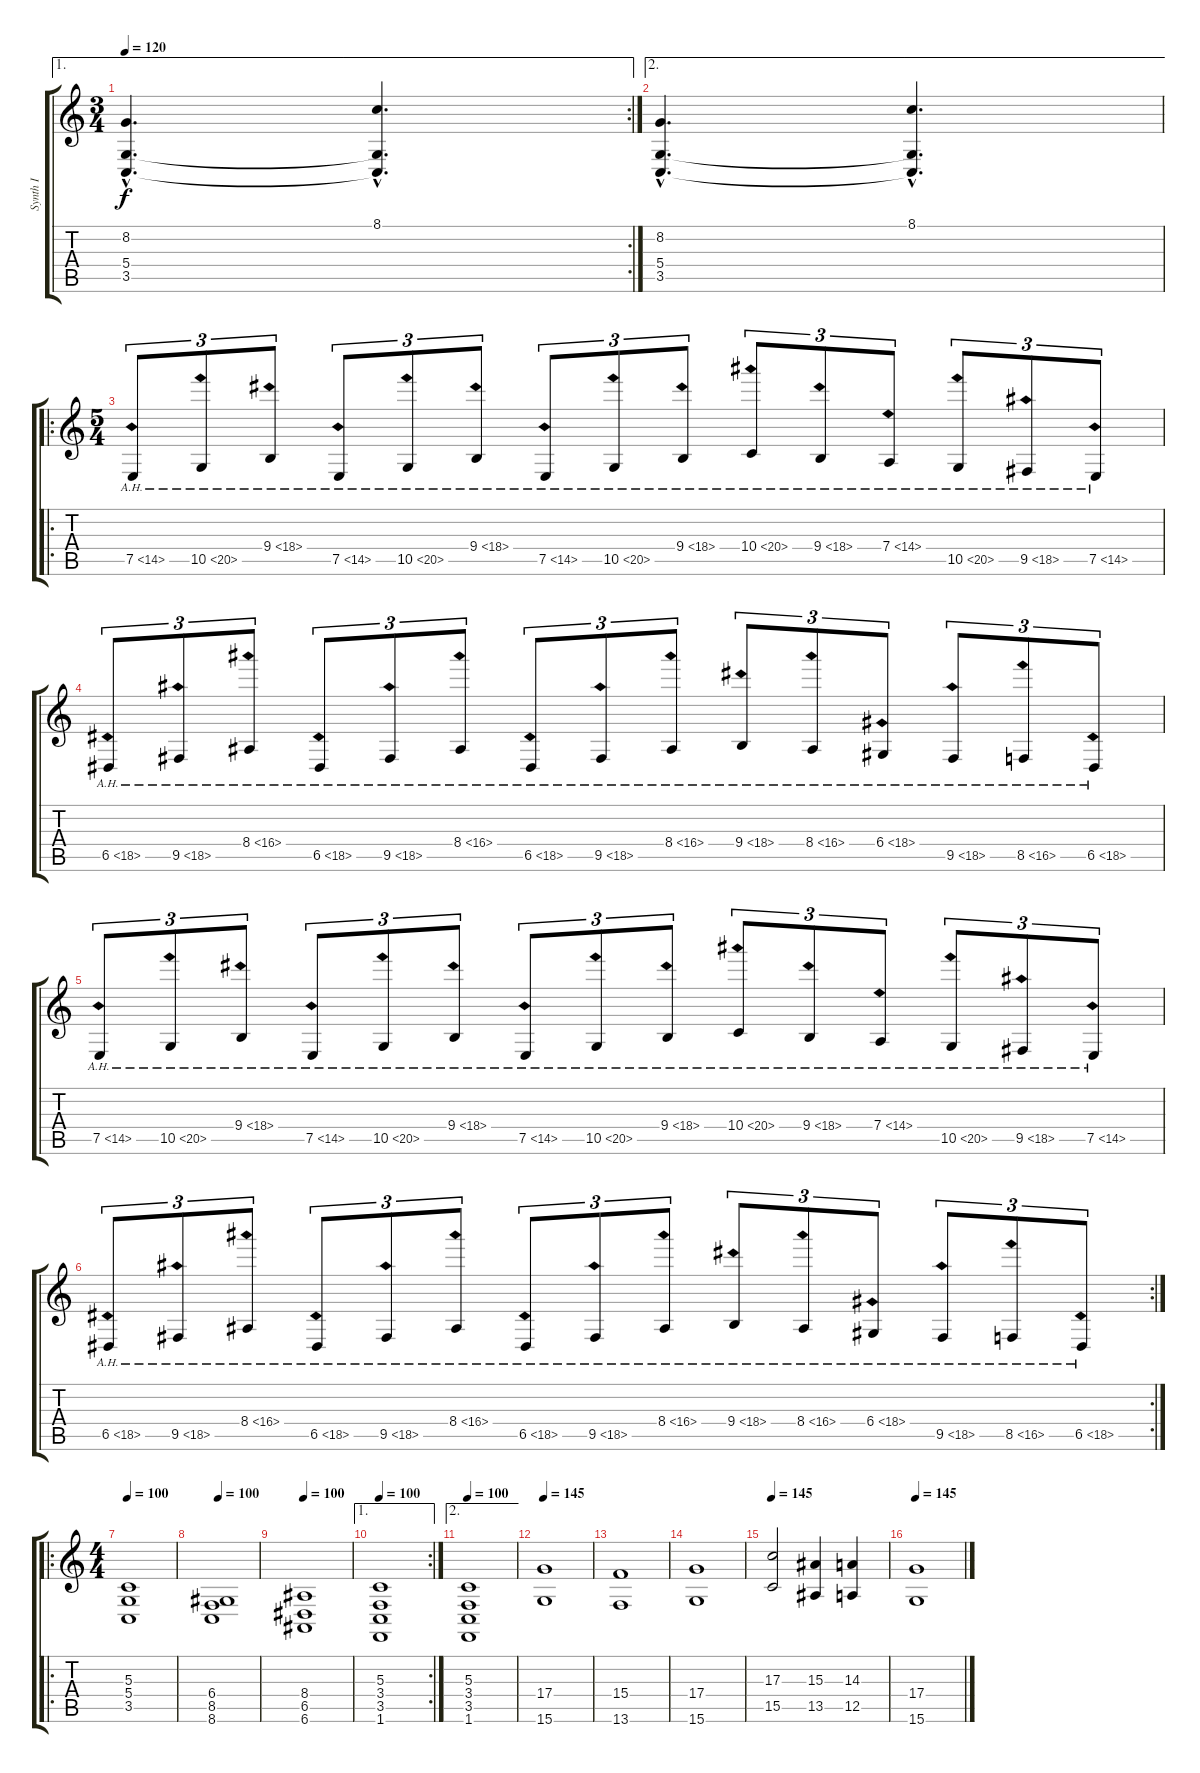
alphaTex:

\track ("Synth I" "Synth I") {instrument stringensemble1}
\staff {score tabs}
\tuning (E4 B3 G3 D3 A2 E2) {hide}
\ae 1
\rc 2
\ts (3 4)
\tempo 120
\clef g2
\ks c
(8.2{hac} 5.4{hac t} 3.5{hac t}).4{d dy f} (8.1{hac} 5.4{hac t} 3.5{hac t}).4{d} |
\ae 2
(8.2{hac} 5.4{hac} 3.5{hac}).4{d} (8.1{hac} 5.4{hac t} 3.5{hac t}).4{d} |
\ro
\ts (5 4)
7.5{ah 7}.8{tu (3 2) volume 13 instrument stringensemble1} 10.5{ah 10}.8{tu (3 2)} 9.4{ah 9}.8{tu (3 2)} 7.5{ah 7}.8{tu (3 2)} 10.5{ah 10}.8{tu (3 2)} 9.4{ah 9}.8{tu (3 2)} 7.5{ah 7}.8{tu (3 2)} 10.5{ah 10}.8{tu (3 2)} 9.4{ah 9}.8{tu (3 2)} 10.4{ah 10}.8{tu (3 2)} 9.4{ah 9}.8{tu (3 2)} 7.4{ah 7}.8{tu (3 2)} 10.5{ah 10}.8{tu (3 2)} 9.5{ah 9}.8{tu (3 2)} 7.5{ah 7}.8{tu (3 2)} |
6.5{ah 12}.8{tu (3 2)} 9.5{ah 9}.8{tu (3 2)} 8.4{ah 8}.8{tu (3 2)} 6.5{ah 12}.8{tu (3 2)} 9.5{ah 9}.8{tu (3 2)} 8.4{ah 8}.8{tu (3 2)} 6.5{ah 12}.8{tu (3 2)} 9.5{ah 9}.8{tu (3 2)} 8.4{ah 8}.8{tu (3 2)} 9.4{ah 9}.8{tu (3 2)} 8.4{ah 8}.8{tu (3 2)} 6.4{ah 12}.8{tu (3 2)} 9.5{ah 9}.8{tu (3 2)} 8.5{ah 8}.8{tu (3 2)} 6.5{ah 12}.8{tu (3 2)} |
7.5{ah 7}.8{tu (3 2)} 10.5{ah 10}.8{tu (3 2)} 9.4{ah 9}.8{tu (3 2)} 7.5{ah 7}.8{tu (3 2)} 10.5{ah 10}.8{tu (3 2)} 9.4{ah 9}.8{tu (3 2)} 7.5{ah 7}.8{tu (3 2)} 10.5{ah 10}.8{tu (3 2)} 9.4{ah 9}.8{tu (3 2)} 10.4{ah 10}.8{tu (3 2)} 9.4{ah 9}.8{tu (3 2)} 7.4{ah 7}.8{tu (3 2)} 10.5{ah 10}.8{tu (3 2)} 9.5{ah 9}.8{tu (3 2)} 7.5{ah 7}.8{tu (3 2)} |
\rc 2
6.5{ah 12}.8{tu (3 2)} 9.5{ah 9}.8{tu (3 2)} 8.4{ah 8}.8{tu (3 2)} 6.5{ah 12}.8{tu (3 2)} 9.5{ah 9}.8{tu (3 2)} 8.4{ah 8}.8{tu (3 2)} 6.5{ah 12}.8{tu (3 2)} 9.5{ah 9}.8{tu (3 2)} 8.4{ah 8}.8{tu (3 2)} 9.4{ah 9}.8{tu (3 2)} 8.4{ah 8}.8{tu (3 2)} 6.4{ah 12}.8{tu (3 2)} 9.5{ah 9}.8{tu (3 2)} 8.5{ah 8}.8{tu (3 2)} 6.5{ah 12}.8{tu (3 2)} |
\ro
\ts (4 4)
\tempo 100
(5.3 5.4 3.5).1{instrument stringensemble1} |
\tempo 100
(6.4 8.5 8.6).1{instrument stringensemble1} |
\tempo 100
(8.4 6.5 6.6).1{instrument stringensemble1} |
\ae 1
\rc 2
\tempo 100
(5.3 3.4 3.5 1.6).1{instrument stringensemble1} |
\ae 2
\tempo 100
(5.3 3.4 3.5 1.6).1{instrument stringensemble1} |
\tempo 145
(17.4 15.6).1{volume 10 instrument pad4choir} |
(15.4 13.6).1{instrument pad4choir} |
(17.4 15.6).1{instrument pad4choir} |
\tempo 145
(17.3 15.5).2{instrument pad4choir} (15.3 13.5).4 (14.3 12.5).4 |
\tempo 145
(17.4 15.6).1{volume 15 instrument pad4choir}
